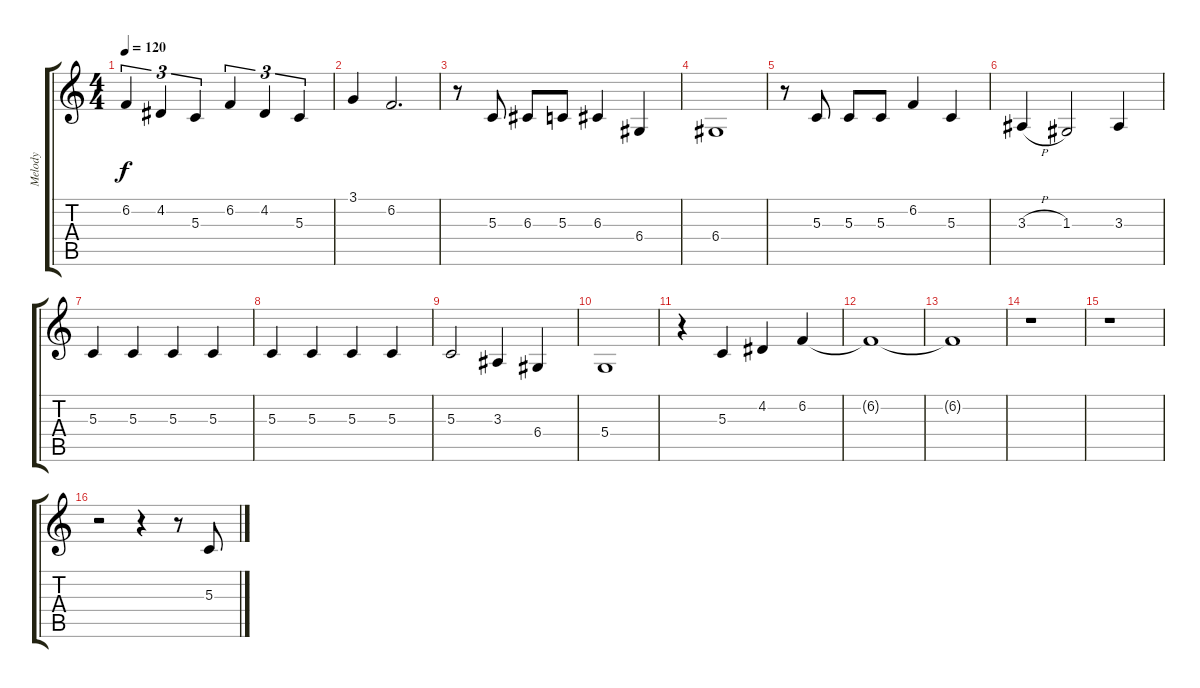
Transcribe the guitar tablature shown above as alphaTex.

\track ("Melody" "Melody") {instrument clarinet}
\staff {score tabs}
\tuning (E4 B3 G3 D3 A2 E2) {hide}
\ts (4 4)
\tempo 120
\clef g2
\ks c
6.2.4{tu (3 2) dy f} 4.2.4{tu (3 2)} 5.3.4{tu (3 2)} 6.2.4{tu (3 2)} 4.2.4{tu (3 2)} 5.3.4{tu (3 2)} |
3.1.4 6.2.2{d} |
r.8 5.3.8 6.3.8 5.3.8 6.3.4 6.4.4 |
6.4.1 |
r.8 5.3.8 5.3.8 5.3.8 6.2.4 5.3.4 |
3.3{h}.4 1.3.2 3.3.4 |
5.3.4 5.3.4 5.3.4 5.3.4 |
5.3.4 5.3.4 5.3.4 5.3.4 |
5.3.2 3.3.4 6.4.4 |
5.4.1 |
r.4 5.3.4 4.2.4 6.2.4 |
6.2{t}.1 |
6.2{t}.1 |
r.1 |
r.1 |
r.2 r.4 r.8 5.3.8
